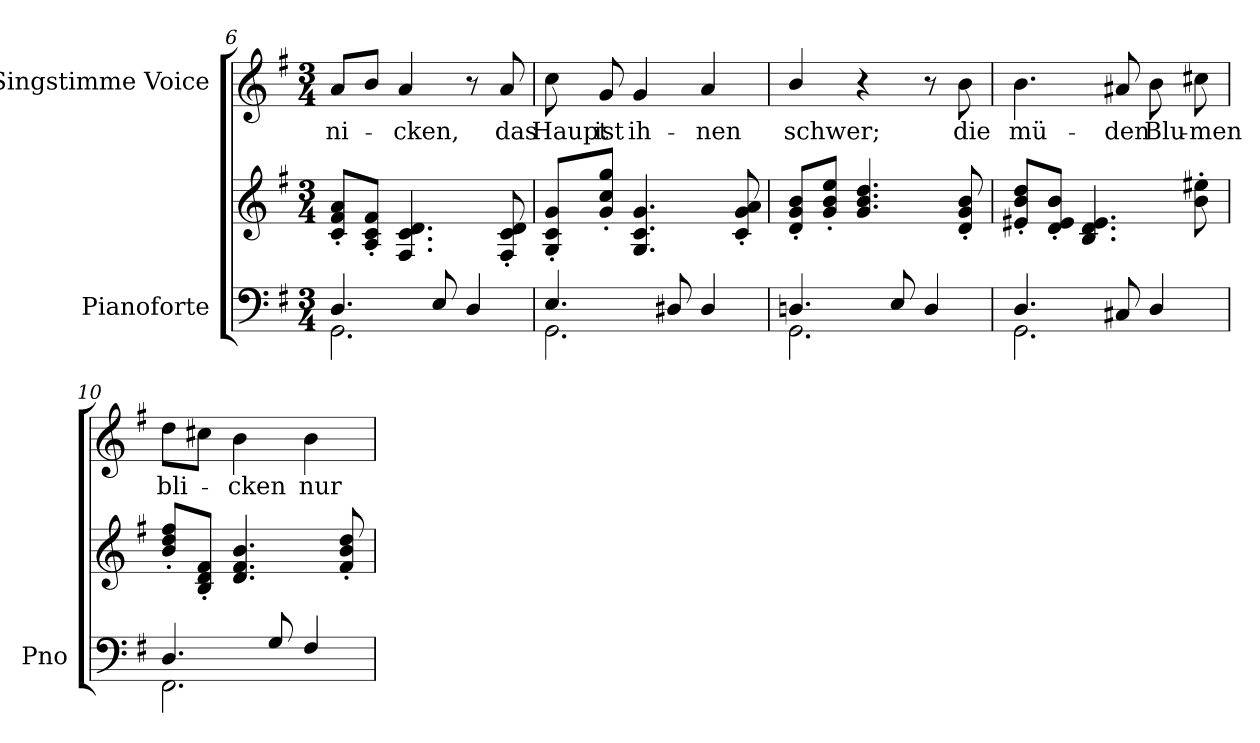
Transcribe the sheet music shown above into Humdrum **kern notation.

**kern	**kern	**kern	**text
*part2	*part2	*part1	*part1
*staff3	*staff2	*staff1	*staff1
*I"Pianoforte	*	*I"Singstimme Voice	*
*I'Pno	*	*	*
*clefF4	*clefG2	*clefG2	*
*k[f#]	*k[f#]	*k[f#]	*
*M3/4	*M3/4	*M3/4	*
=6	=6	=6	=6
*^	*	*	*
4.D/	2.GG\	8c/' 8f#/' 8a/'L	8a/L	ni-
.	.	8A/' 8c/' 8f#/'J	8b/J	.
.	.	4.F#/ 4.c/ 4.d/	4a/	-cken,
8E/	.	.	.	.
4D/	.	.	8r	.
.	.	8F#/' 8c/' 8d/'	8a/	das
=7	=7	=7	=7	=7
4.E/	2.GG\	8G/' 8c/' 8g/'L	8cc\	Haupt
.	.	8g/' 8cc/' 8gg/'J	8g/	ist
.	.	4.G/ 4.c/ 4.g/	4g/	ih-
8D#X/	.	.	.	.
4D#/	.	.	4a/	-nen
.	.	8c/' 8g/' 8a/'	.	.
=8	=8	=8	=8	=8
4.Dn/	2.GG\	8d/' 8g/' 8b/'L	4b/	schwer;
.	.	8g/' 8b/' 8ee/'J	.	.
.	.	4.g/ 4.b/ 4.dd/	4r	.
8E/	.	.	.	.
4D/	.	.	8r	.
.	.	8d/' 8g/' 8b/'	8b\	die
=9	=9	=9	=9	=9
4.D/	2.GG\	8e#X/' 8b/' 8dd/'L	4.b\	mü-
.	.	8d/' 8e#/' 8b/'J	.	.
.	.	4.B/ 4.d/ 4.e#/	.	.
8C#X/	.	.	8a#X/	-den
4D/	.	.	8b\	Blu-
.	.	8b\' 8ee#X\'	8cc#X\	-men
=10	=10	=10	=10	=10
4.D/	2.FF#\	8b/' 8dd/' 8ff#/'L	8dd\L	bli-
.	.	8B/' 8d/' 8f#/'J	8cc#X\J	.
.	.	4.d/ 4.f#/ 4.b/	4b\	-cken
8G/	.	.	.	.
4F#/	.	.	4b\	nur
.	.	8f#/' 8b/' 8dd/'	.	.
*v	*v	*	*	*
=	=	=	=
*-	*-	*-	*-
